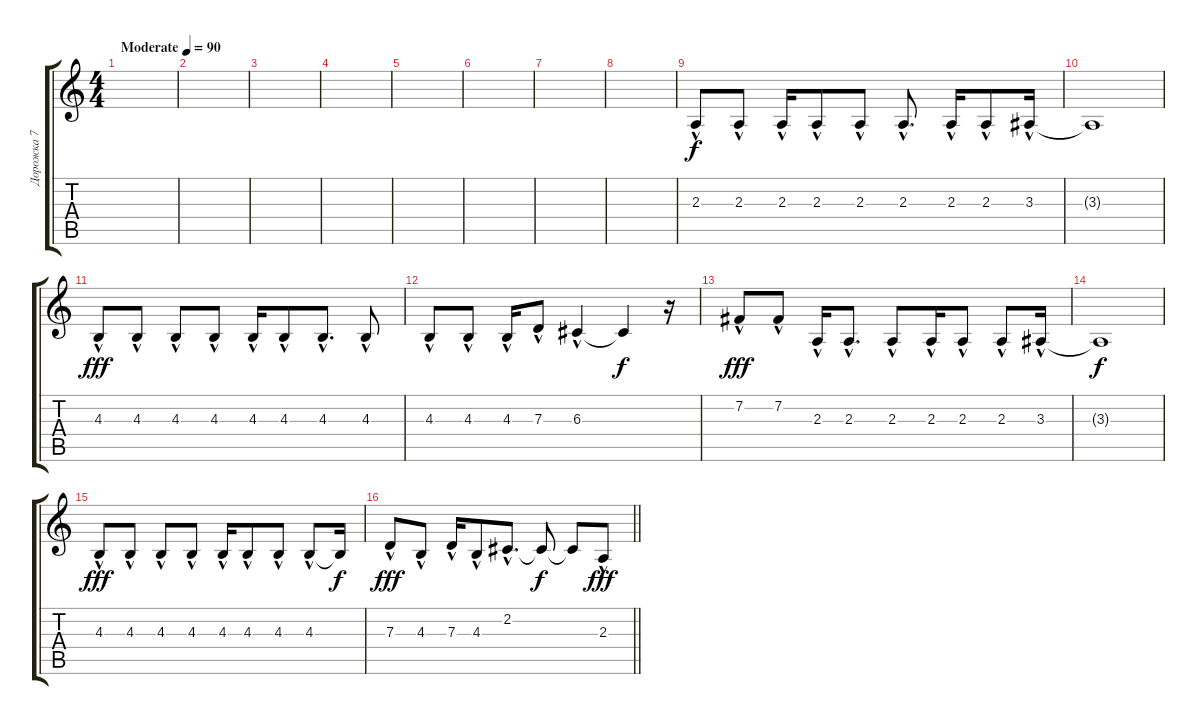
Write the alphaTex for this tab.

\track ("Дорожка 7" "Дорожка 7") {instrument electricgrandpiano}
\staff {score tabs}
\tuning (E4 B3 G3 D3 A2 E2) {hide}
\ts (4 4)
\tempo (90 "Moderate")
\clef g2
\ks c
|
|
|
|
|
|
|
|
2.3{hac}.8 2.3{hac}.8 2.3{hac}.16 2.3{hac}.8 2.3{hac}.8 2.3{hac}.8{d} 2.3{hac}.16 2.3{hac}.8 3.3{hac}.16 |
3.3{t}.1{dy f} |
4.3{hac}.8{dy fff} 4.3{hac}.8 4.3{hac}.8 4.3{hac}.8 4.3{hac}.16 4.3{hac}.8 4.3{hac}.8{d} 4.3{hac}.8 |
4.3{hac}.8 4.3{hac}.8 4.3{hac}.16 7.3{hac}.8 6.3{hac}.4 6.3{t}.4{dy f} r.16 |
7.2{hac}.8{dy fff} 7.2{hac}.8 2.3{hac}.16 2.3{hac}.8{d} 2.3{hac}.8 2.3{hac}.16 2.3{hac}.8 2.3{hac}.8 3.3{hac}.16 |
3.3{t}.1{dy f} |
4.3{hac}.8{dy fff} 4.3{hac}.8 4.3{hac}.8 4.3{hac}.8 4.3{hac}.16 4.3{hac}.8 4.3{hac}.8 4.3{hac}.8 4.3{t}.16{dy f} |
\barLineRight lightlight
7.3{hac}.8{dy fff} 4.3{hac}.8 7.3{hac}.16 4.3{hac}.8 2.2{hac}.8{d} 2.2{t}.8{dy f} 2.2{t}.8 2.3{hac}.8{dy fff}
